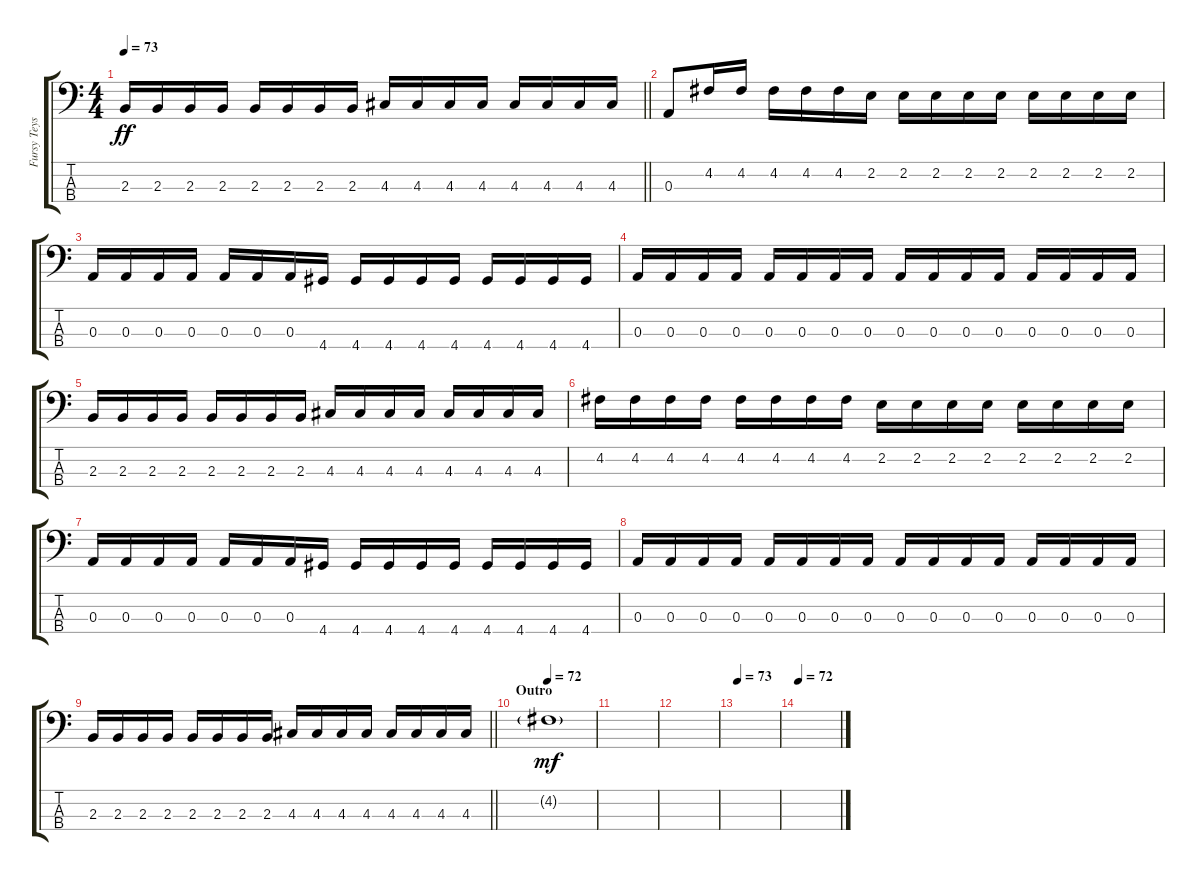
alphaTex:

\track ("Fursy Teyssier" "Fursy Teys") {instrument electricbassfinger}
\staff {score tabs}
\tuning (G2 D2 A1 E1) {hide}
\ts (4 4)
\tempo 73
\clef f4
\barLineRight lightlight
\ks c
2.3.16{dy ff} 2.3.16 2.3.16 2.3.16 2.3.16 2.3.16 2.3.16 2.3.16 4.3.16 4.3.16 4.3.16 4.3.16 4.3.16 4.3.16 4.3.16 4.3.16 |
\section ("" "")
0.3.8 4.2.16 4.2.16 4.2.16 4.2.16 4.2.16 2.2.16 2.2.16 2.2.16 2.2.16 2.2.16 2.2.16 2.2.16 2.2.16 2.2.16 |
0.3.16 0.3.16 0.3.16 0.3.16 0.3.16 0.3.16 0.3.16 4.4.16 4.4.16 4.4.16 4.4.16 4.4.16 4.4.16 4.4.16 4.4.16 4.4.16 |
0.3.16 0.3.16 0.3.16 0.3.16 0.3.16 0.3.16 0.3.16 0.3.16 0.3.16 0.3.16 0.3.16 0.3.16 0.3.16 0.3.16 0.3.16 0.3.16 |
2.3.16 2.3.16 2.3.16 2.3.16 2.3.16 2.3.16 2.3.16 2.3.16 4.3.16 4.3.16 4.3.16 4.3.16 4.3.16 4.3.16 4.3.16 4.3.16 |
4.2.16 4.2.16 4.2.16 4.2.16 4.2.16 4.2.16 4.2.16 4.2.16 2.2.16 2.2.16 2.2.16 2.2.16 2.2.16 2.2.16 2.2.16 2.2.16 |
0.3.16 0.3.16 0.3.16 0.3.16 0.3.16 0.3.16 0.3.16 4.4.16 4.4.16 4.4.16 4.4.16 4.4.16 4.4.16 4.4.16 4.4.16 4.4.16 |
0.3.16 0.3.16 0.3.16 0.3.16 0.3.16 0.3.16 0.3.16 0.3.16 0.3.16 0.3.16 0.3.16 0.3.16 0.3.16 0.3.16 0.3.16 0.3.16 |
\barLineRight lightlight
2.3.16 2.3.16 2.3.16 2.3.16 2.3.16 2.3.16 2.3.16 2.3.16 4.3.16 4.3.16 4.3.16 4.3.16 4.3.16 4.3.16 4.3.16 4.3.16 |
\section ("" "Outro")
\tempo 72
4.2{g}.1{dy mf} |
|
|
\tempo 73
|
\tempo 72
